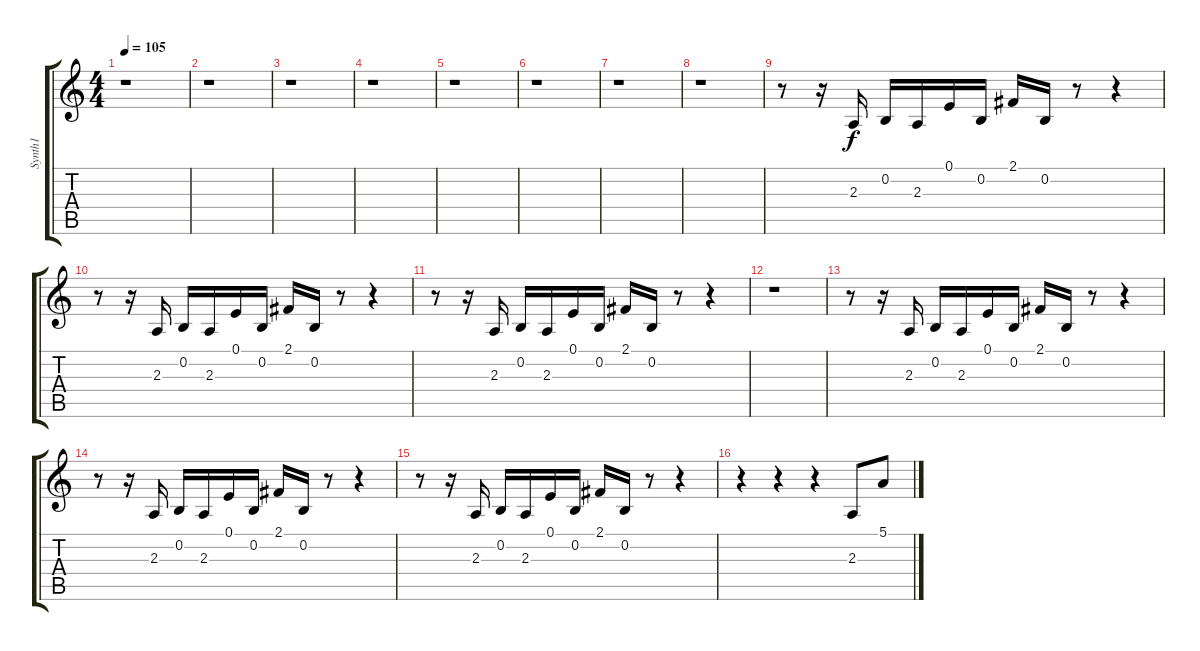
\track ("Synth1" "Synth1") {instrument drawbarorgan}
\staff {score tabs}
\tuning (E4 B3 G3 D3 A2 E2) {hide}
\ts (4 4)
\tempo 105
\clef g2
\ks c
r.1{dy f instrument drawbarorgan} |
r.1 |
r.1 |
r.1 |
r.1 |
r.1 |
r.1 |
r.1 |
r.8 r.16 2.3.16 0.2.16 2.3.16 0.1.16 0.2.16 2.1.16 0.2.16 r.8 r.4 |
r.8 r.16 2.3.16 0.2.16 2.3.16 0.1.16 0.2.16 2.1.16 0.2.16 r.8 r.4 |
r.8 r.16 2.3.16 0.2.16 2.3.16 0.1.16 0.2.16 2.1.16 0.2.16 r.8 r.4 |
r.1 |
r.8 r.16 2.3.16 0.2.16 2.3.16 0.1.16 0.2.16 2.1.16 0.2.16 r.8 r.4 |
r.8 r.16 2.3.16 0.2.16 2.3.16 0.1.16 0.2.16 2.1.16 0.2.16 r.8 r.4 |
r.8 r.16 2.3.16 0.2.16 2.3.16 0.1.16 0.2.16 2.1.16 0.2.16 r.8 r.4 |
r.4 r.4 r.4 2.3.8{instrument percussiveorgan} 5.1.8
